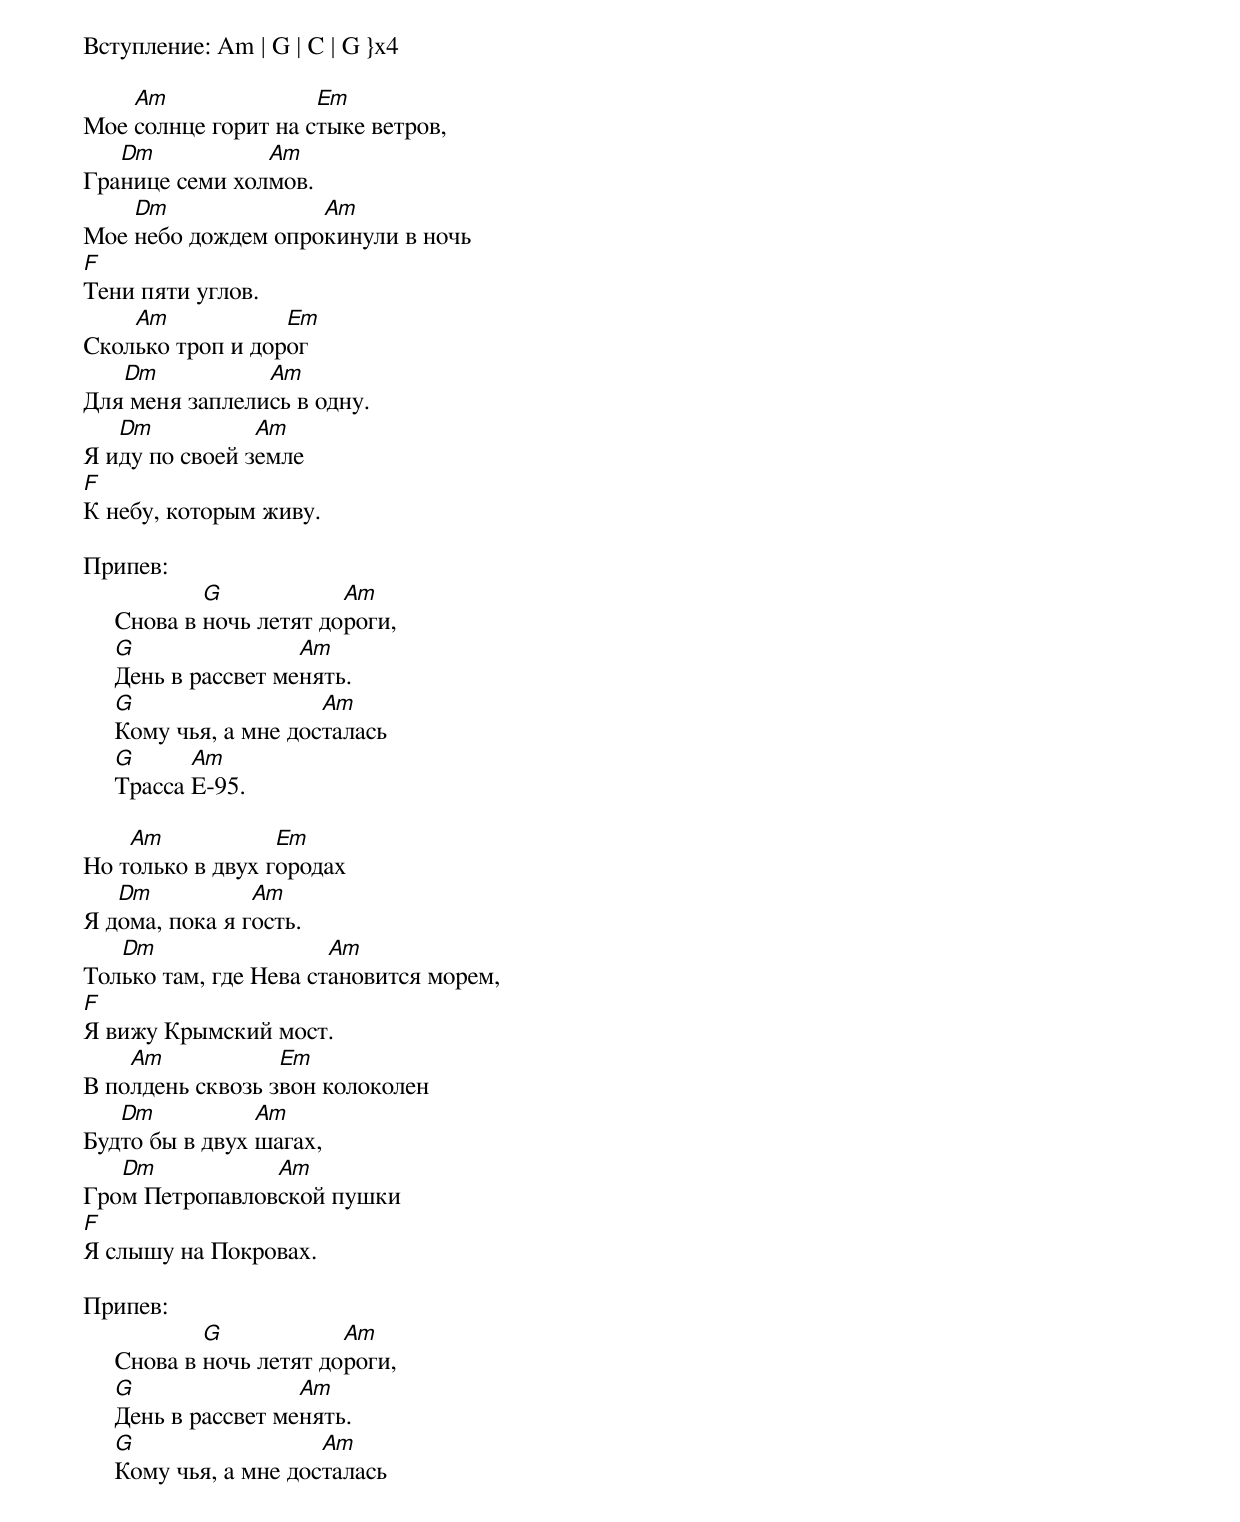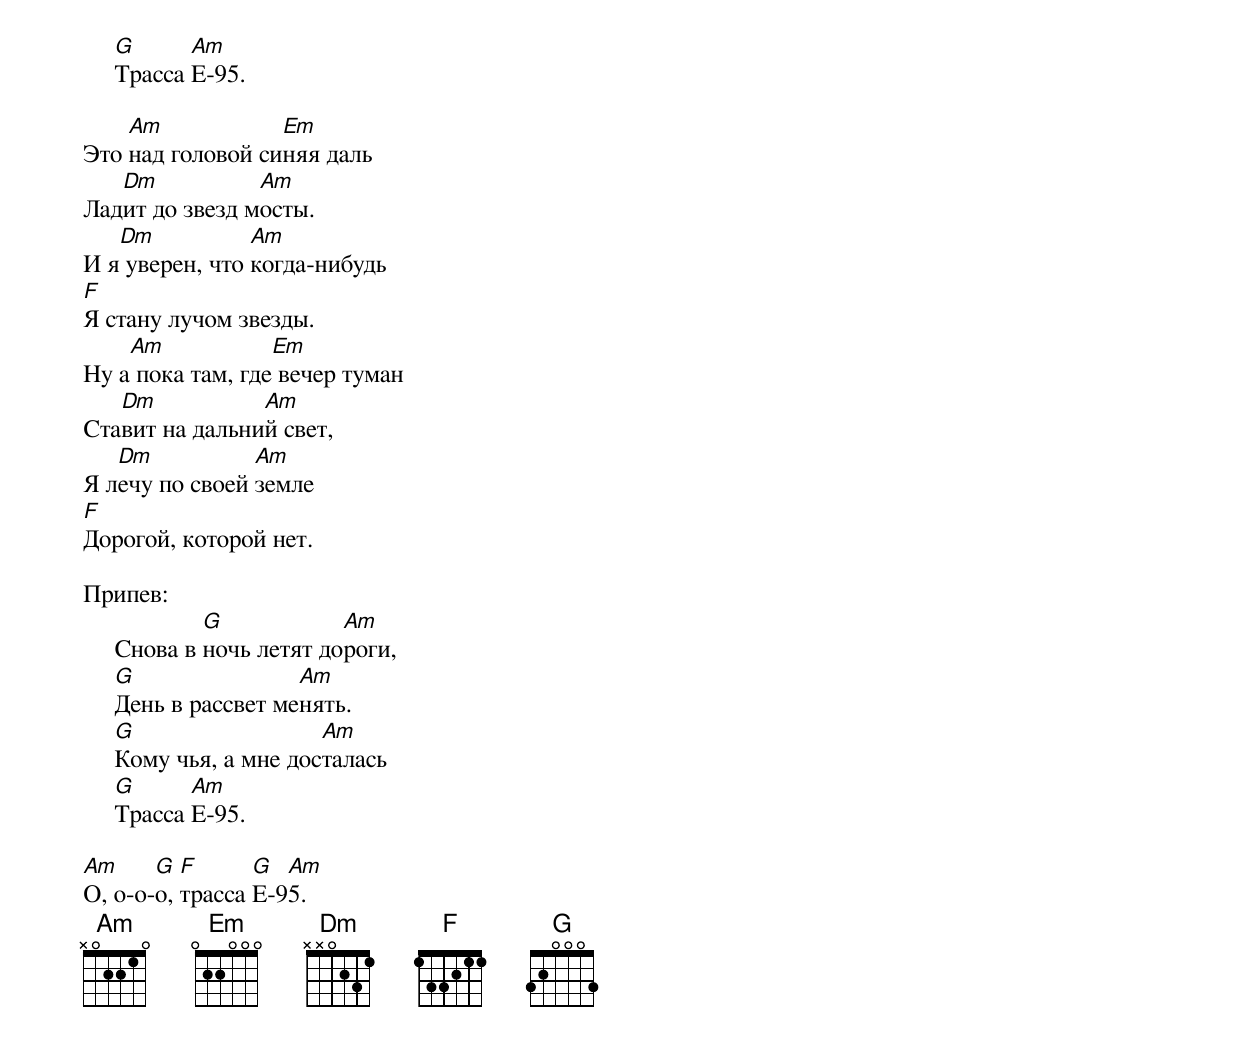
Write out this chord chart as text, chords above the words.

Вступление: Am | G | C | G }x4

    Am               Em
Мое солнце горит на стыке ветров,
   Dm           Am
Границе семи холмов.
    Dm              Am
Мое небо дождем опрокинули в ночь
F
Тени пяти углов.
    Am            Em
Сколько троп и дорог
   Dm           Am
Для меня заплелись в одну.
   Dm           Am
Я иду по своей земле
F
К небу, которым живу.

Припев:
             G            Am
     Снова в ночь летят дороги,
     G                Am
     День в рассвет менять.
     G                  Am
     Кому чья, а мне досталась
     G      Am
     Трасса Е-95.

    Am            Em
Но только в двух городах
   Dm           Am
Я дома, пока я гость.
   Dm                  Am
Только там, где Нева становится морем,
F
Я вижу Крымский мост.
    Am            Em
В полдень сквозь звон колоколен
   Dm           Am
Будто бы в двух шагах,
   Dm           Am
Гром Петропавловской пушки
F
Я слышу на Покровах.

Припев:
             G            Am
     Снова в ночь летят дороги,
     G                Am
     День в рассвет менять.
     G                  Am
     Кому чья, а мне досталась
     G      Am
     Трасса Е-95.

    Am            Em
Это над головой синяя даль
   Dm           Am
Ладит до звезд мосты.
   Dm           Am
И я уверен, что когда-нибудь
F
Я стану лучом звезды.
    Am            Em
Ну а пока там, где вечер туман
   Dm           Am
Ставит на дальний свет,
   Dm           Am
Я лечу по своей земле
F
Дорогой, которой нет.

Припев:
             G            Am
     Снова в ночь летят дороги,
     G                Am
     День в рассвет менять.
     G                  Am
     Кому чья, а мне досталась
     G      Am
     Трасса Е-95.

Am     G  F      G  Am
О, о-о-о, трасса Е-95.
